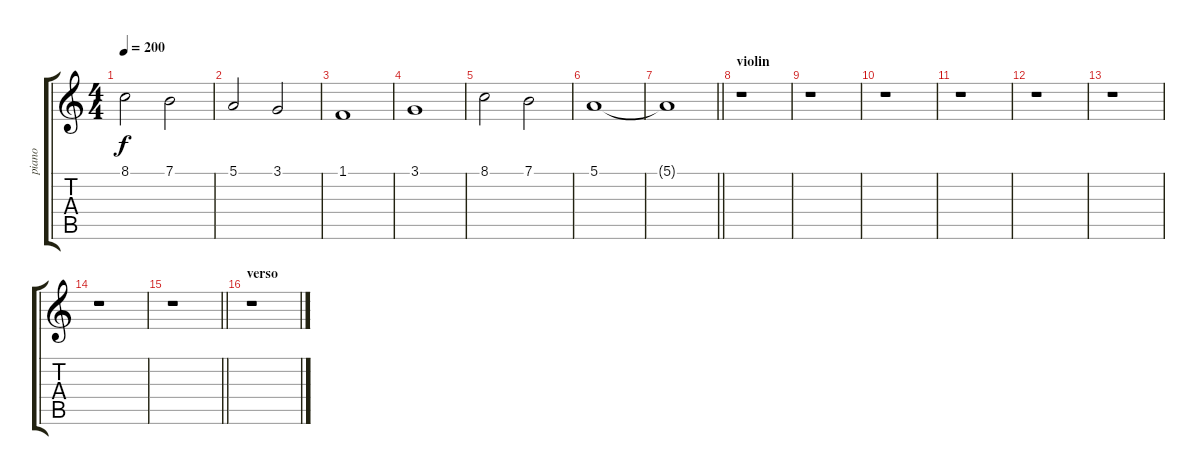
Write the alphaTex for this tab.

\track ("piano" "piano") {instrument acousticgrandpiano}
\staff {score tabs}
\tuning (E4 B3 G3 D3 A2 E2) {hide}
\ts (4 4)
\tempo 200
\clef g2
\ks c
8.1.2{dy f} 7.1.2 |
5.1.2 3.1.2 |
1.1.1 |
3.1.1 |
8.1.2 7.1.2 |
5.1.1 |
\barLineRight lightlight
5.1{t}.1 |
\section ("" "violin")
r.1 |
r.1 |
r.1 |
r.1 |
r.1 |
r.1 |
r.1 |
\barLineRight lightlight
r.1 |
\section ("" "verso")
r.1
